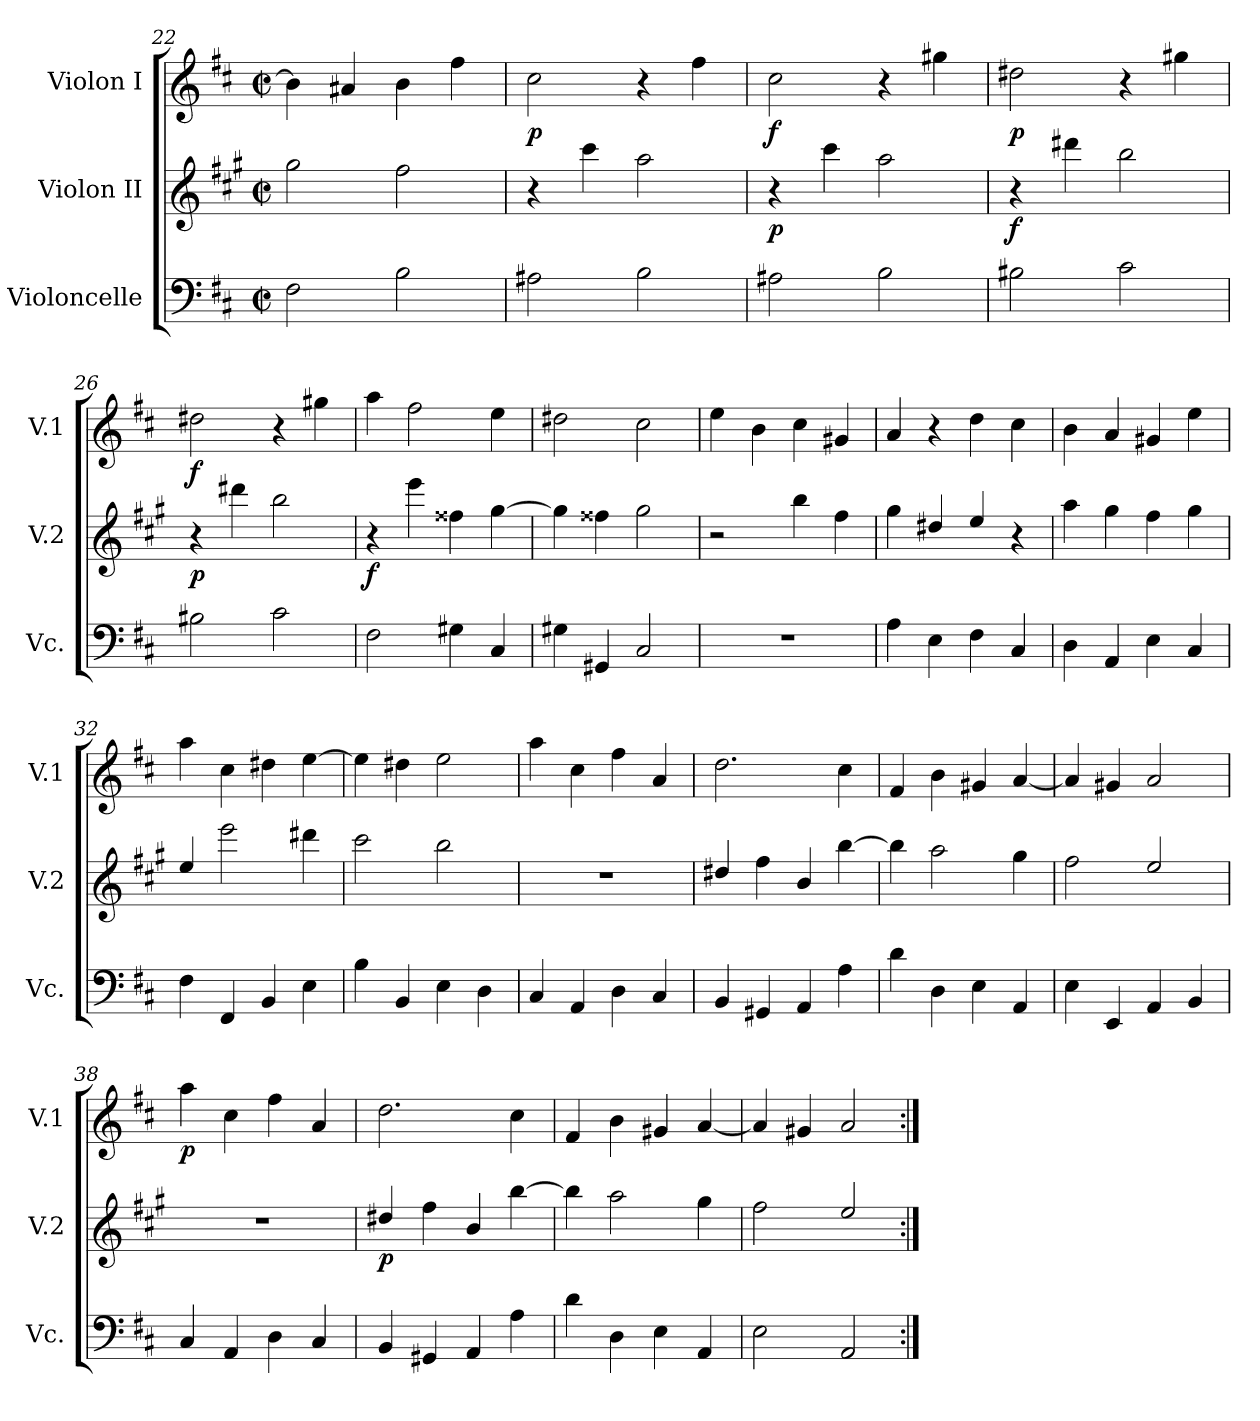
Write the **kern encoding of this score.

**kern	**kern	**dynam	**kern	**dynam
*part3	*part2	*part2	*part1	*part1
*staff3	*staff2	*staff2	*staff1	*staff1
*I"Violoncelle	*I"Violon II	*	*I"Violon I	*
*I'Vc.	*I'V.2	*	*I'V.1	*
!!LO:LB:g=z
*clefF4	*clefG2	*	*clefG2	*
*	*ITrd4c7	*	*	*
*k[f#c#]	*k[f#c#]	*	*k[f#c#]	*
*D:	*D:	*	*D:	*
*M2/2	*M2/2	*	*M2/2	*
*met(c|)	*met(c|)	*	*met(c|)	*
=22	=22	=22	=22	=22
2F#\	2cc#\	.	4b\]	.
.	.	.	4a#X/	.
2B\	2b\	.	4b\	.
.	.	.	4ff#\	.
=23	=23	=23	=23	=23
!	!	!	!	!LO:DY:b
2A#X\	4r	.	2cc#\	p
.	4ff#\	.	.	.
2B\	2dd\	.	4r	.
.	.	.	4ff#\	.
=24	=24	=24	=24	=24
!	!	!LO:DY:b	!	!LO:DY:b
2A#X\	4r	p	2cc#\	f
.	4ff#\	.	.	.
2B\	2dd\	.	4r	.
.	.	.	4gg#X\	.
=25	=25	=25	=25	=25
!	!	!LO:DY:b	!	!LO:DY:b
2B#X\	4r	f	2dd#X\	p
.	4gg#X\	.	.	.
2c#\	2ee\	.	4r	.
.	.	.	4gg#X\	.
=26	=26	=26	=26	=26
!	!	!LO:DY:b	!	!LO:DY:b
2B#X\	4r	p	2dd#X\	f
.	4gg#X\	.	.	.
2c#\	2ee\	.	4r	.
.	.	.	4gg#X\	.
=27	=27	=27	=27	=27
!	!	!LO:DY:b	!	!
2F#\	4r	f	4aa\	.
.	4aa\	.	2ff#\	.
4G#X\	4b#X\	.	.	.
4C#/	[4cc#\	.	4ee\	.
=28	=28	=28	=28	=28
4G#X\	4cc#\]	.	2dd#X\	.
4GG#X/	4b#X\	.	.	.
2C#/	2cc#\	.	2cc#\	.
=29	=29	=29	=29	=29
1r	2r	.	4ee\	.
.	.	.	4b\	.
.	4ee\	.	4cc#\	.
.	4b\	.	4g#X/	.
=30	=30	=30	=30	=30
4A\	4cc#\	.	4a/	.
4E\	4g#X/	.	4r	.
4F#\	4a/	.	4dd\	.
4C#/	4r	.	4cc#\	.
=31	=31	=31	=31	=31
4D\	4dd\	.	4b\	.
4AA/	4cc#\	.	4a/	.
4E\	4b\	.	4g#X/	.
4C#/	4cc#\	.	4ee\	.
!!LO:PB:g=z
=32	=32	=32	=32	=32
4F#\	4a/	.	4aa\	.
4FF#/	2aa\	.	4cc#\	.
4BB/	.	.	4dd#X\	.
4E\	4gg#X\	.	[4ee\	.
=33	=33	=33	=33	=33
4B\	2ff#\	.	4ee\]	.
4BB/	.	.	4dd#X\	.
4E\	2ee\	.	2ee\	.
4D\	.	.	.	.
=34	=34	=34	=34	=34
4C#/	1r	.	4aa\	.
4AA/	.	.	4cc#\	.
4D\	.	.	4ff#\	.
4C#/	.	.	4a/	.
=35	=35	=35	=35	=35
4BB/	4g#X/	.	2.dd\	.
4GG#X/	4b\	.	.	.
4AA/	4e/	.	.	.
4A\	[4ee\	.	4cc#\	.
=36	=36	=36	=36	=36
4d\	4ee\]	.	4f#/	.
4D\	2dd\	.	4b\	.
4E\	.	.	4g#X/	.
4AA/	4cc#\	.	[4a/	.
=37	=37	=37	=37	=37
4E\	2b\	.	4a/]	.
4EE/	.	.	4g#X/	.
4AA/	2a/	.	2a/	.
4BB/	.	.	.	.
=38	=38	=38	=38	=38
!	!	!	!	!LO:DY:b
4C#/	1r	.	4aa\	p
4AA/	.	.	4cc#\	.
4D\	.	.	4ff#\	.
4C#/	.	.	4a/	.
=39	=39	=39	=39	=39
!	!	!LO:DY:b	!	!
4BB/	4g#X/	p	2.dd\	.
4GG#X/	4b\	.	.	.
4AA/	4e/	.	.	.
4A\	[4ee\	.	4cc#\	.
=40	=40	=40	=40	=40
4d\	4ee\]	.	4f#/	.
4D\	2dd\	.	4b\	.
4E\	.	.	4g#X/	.
4AA/	4cc#\	.	[4a/	.
=41	=41	=41	=41	=41
2E\	2b\	.	4a/]	.
.	.	.	4g#X/	.
2AA/	2a/	.	2a/	.
=:|!	=:|!	=:|!	=:|!	=:|!
*-	*-	*-	*-	*-
